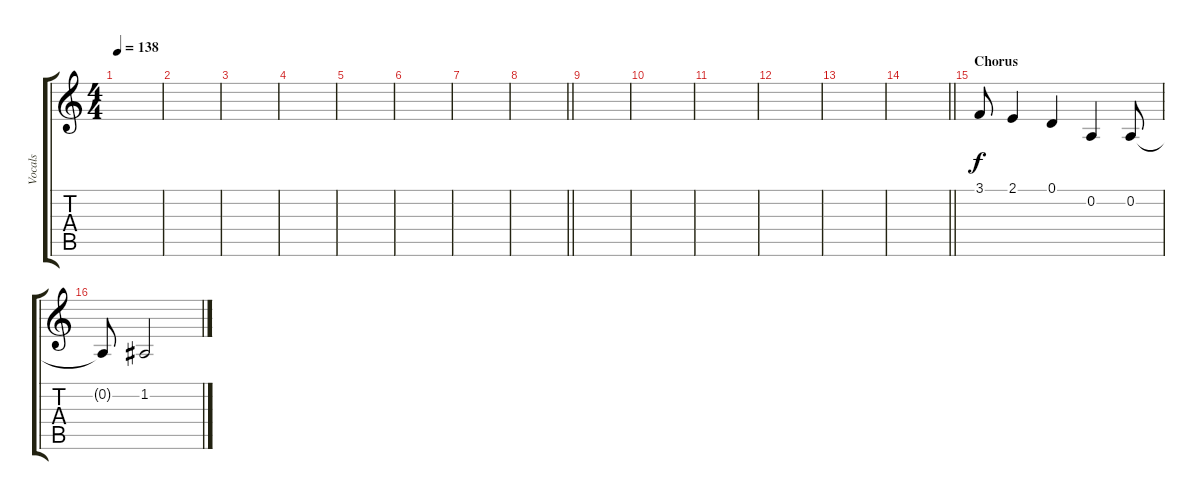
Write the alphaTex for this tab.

\track ("Vocals" "Vocals") {instrument trumpet}
\staff {score tabs}
\tuning (D4 A3 F3 C3 G2 D2) {hide}
\ts (4 4)
\tempo 138
\clef g2
\ks c
|
|
|
|
|
|
|
\barLineRight lightlight
|
|
|
|
|
|
\barLineRight lightlight
|
\section ("" "Chorus")
3.1.8 2.1.4 0.1.4 0.2.4 0.2.8 |
0.2{t}.8 1.2.2
